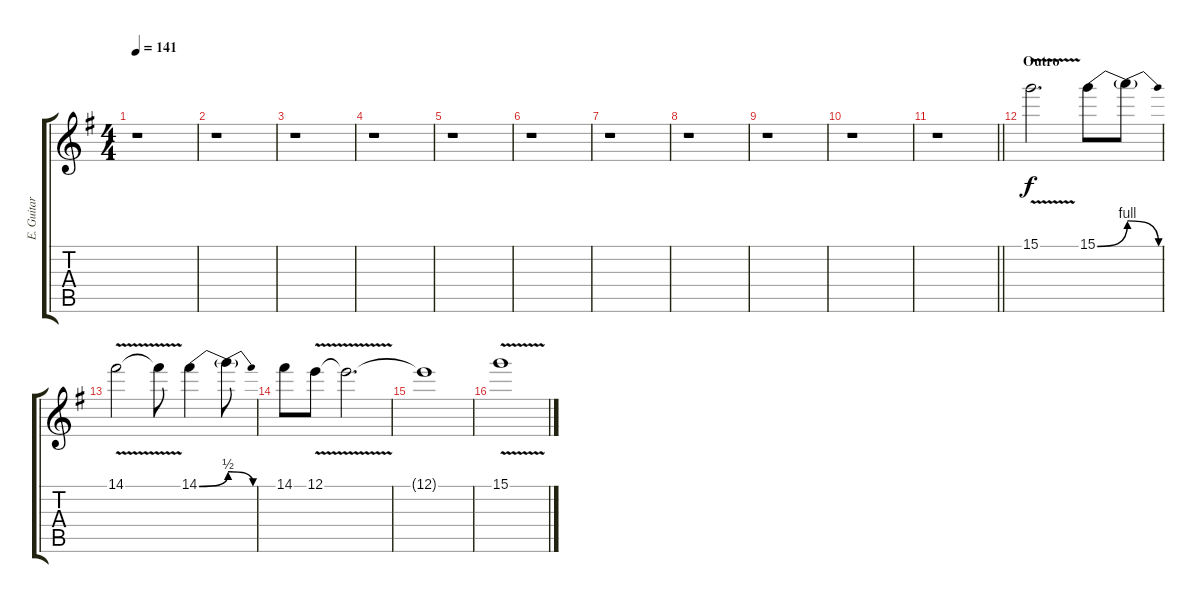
\track ("E. Guitar II" "E. Guitar ") {instrument overdrivenguitar}
\staff {score tabs}
\tuning (E4 B3 G3 D3 A2 E2) {hide}
\ts (4 4)
\tempo 141
\clef g2
\ks g
r.1{dy fff} |
r.1 |
r.1 |
r.1 |
r.1 |
r.1 |
r.1 |
r.1 |
r.1 |
r.1 |
\barLineRight lightlight
r.1 |
\section ("" "Outro")
15.1{v}.2{d dy f} 15.1{be (bend 0 0 60 4)}.8 15.1{be (release 0 4 60 0) t}.8 |
14.1{v}.2 14.1{t}.8 14.1{be (bend 0 0 60 2)}.4 14.1{be (release 0 2 60 0) t}.8 |
14.1.8 12.1{v}.8 12.1{t}.2{d} |
12.1{t}.1 |
15.1{v}.1
